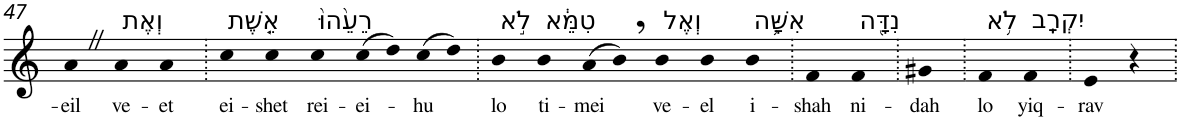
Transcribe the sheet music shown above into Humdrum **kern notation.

**kern	**text
*part1	*part1
*staff1	*staff1
*I"Piano	*
*I'Pno	*
!!LO:PB:g=z
*clefG2	*
*k[]	*
=47	=47
!	!LO:LY:b
4aZ	-eil
!LO:TX:a:t=וְאֶת	!
!	!LO:LY:b
4a	ve-
!	!LO:LY:b
4a	-et
=48.	=48.
!LO:TX:a:t=אֵ֤שֶׁת	!
!	!LO:LY:b
4cc	ei-
!	!LO:LY:b
4cc	-shet
!LO:TX:a:t=רֵעֵ֙הוּ֙	!
!	!LO:LY:b
4cc	rei-
!	!LO:LY:b
(>8cc	-ei-
8dd)	.
!	!LO:LY:b
(>8cc	-hu
8dd)	.
=49.	=49.
!LO:TX:a:t=לֹ֣א	!
!	!LO:LY:b
4b	lo
!LO:TX:a:t=טִמֵּ֔א	!
!	!LO:LY:b
4b	ti-
!	!LO:LY:b
(>8a	-mei
8b,)	.
!LO:TX:a:t=וְאֶל	!
!	!LO:LY:b
4b	ve-
!	!LO:LY:b
4b	-el
!LO:TX:a:t=אִשָּׁ֥ה	!
!	!LO:LY:b
4b	i-
=50.	=50.
!	!LO:LY:b
4f	-shah
!LO:TX:a:t=נִדָּ֖ה	!
!	!LO:LY:b
4f	ni-
=51.	=51.
!	!LO:LY:b
4g#X	-dah
=52.	=52.
!LO:TX:a:t=לֹ֥א	!
!	!LO:LY:b
4f	lo
!LO:TX:a:t=יִקְרָֽב	!
!	!LO:LY:b
4f	yiq-
=53.	=53.
!	!LO:LY:b
4e	-rav
4r	.
=.	=.
*-	*-
